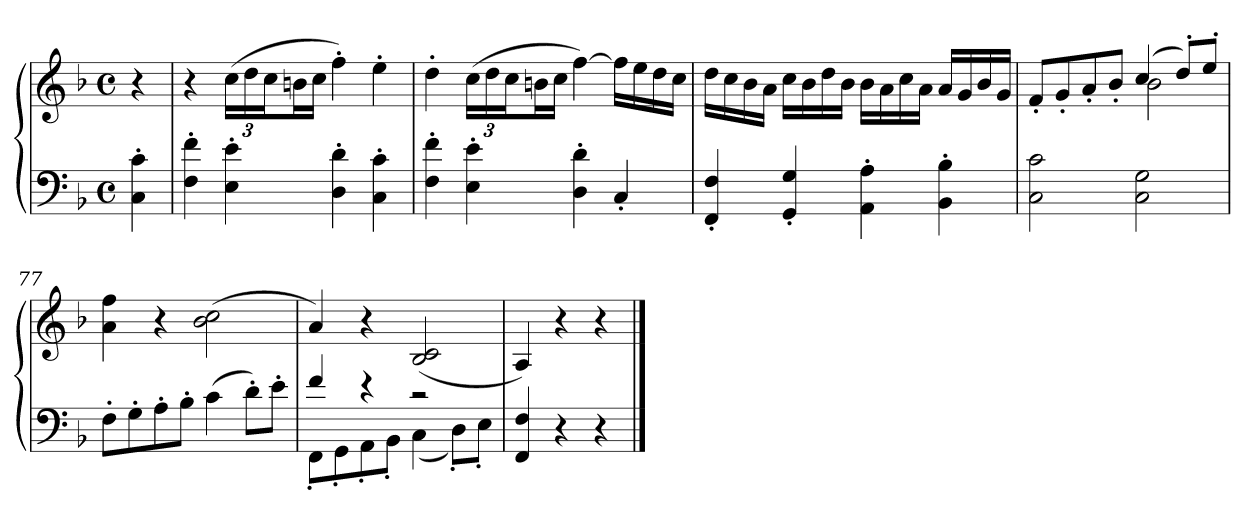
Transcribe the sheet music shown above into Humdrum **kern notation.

**kern	**kern
*part1	*part1
*staff2	*staff1
*clefF4	*clefG2
*k[b-]	*k[b-]
*F:	*F:
*M4/4	*M4/4
*met(c)	*met(c)
=	=
4C' 4c'	4r
=73	=73
4F' 4f'	4r
4E' 4e'	(24ccLL
.	24dd
.	24ccJ
.	16bnL
.	16ccJJ
4D' 4d'	4ff')
4C' 4c'	4ee'
=74	=74
4F' 4f'	4dd'
4E' 4e'	(24ccLL
.	24dd
.	24ccJ
.	16bnL
.	16ccJJ
4D' 4d'	[4ff)
4C'	16ffLL]
.	16ee
.	16dd
.	16ccJJ
=75	=75
4FF' 4F'	16ddLL
.	16cc
.	16b-
.	16aJJ
4GG' 4G'	16ccLL
.	16b-
.	16dd
.	16b-JJ
4AA' 4A'	16b-LL
.	16a
.	16cc
.	16aJJ
4BB-' 4B-'	16aLL
.	16g
.	16b-
.	16gJJ
=76	=76
*	*^
2C 2c	8f'L	2ryy
.	8g'	.
.	8a'	.
.	8b-'J	.
2C 2G	(4cc	2b-
.	8dd'L)	.
.	8ee'J	.
*	*v	*v
=77	=77
8F'L	4a 4ff
8G'	.
8A'	4r
8B-'J	.
(4c	(2b- 2cc
8d'L)	.
8e'J	.
=78	=78
*^	*
4f	8FF'L	4a)
.	8GG'	.
4r	8AA'	4r
.	8BB-'J	.
2r	(4C	(2B- 2c
.	8D'L)	.
.	8E'J	.
*v	*v	*
=79	=79
4FF 4F	4A)
4r	4r
4r	4r
==	==
*-	*-
